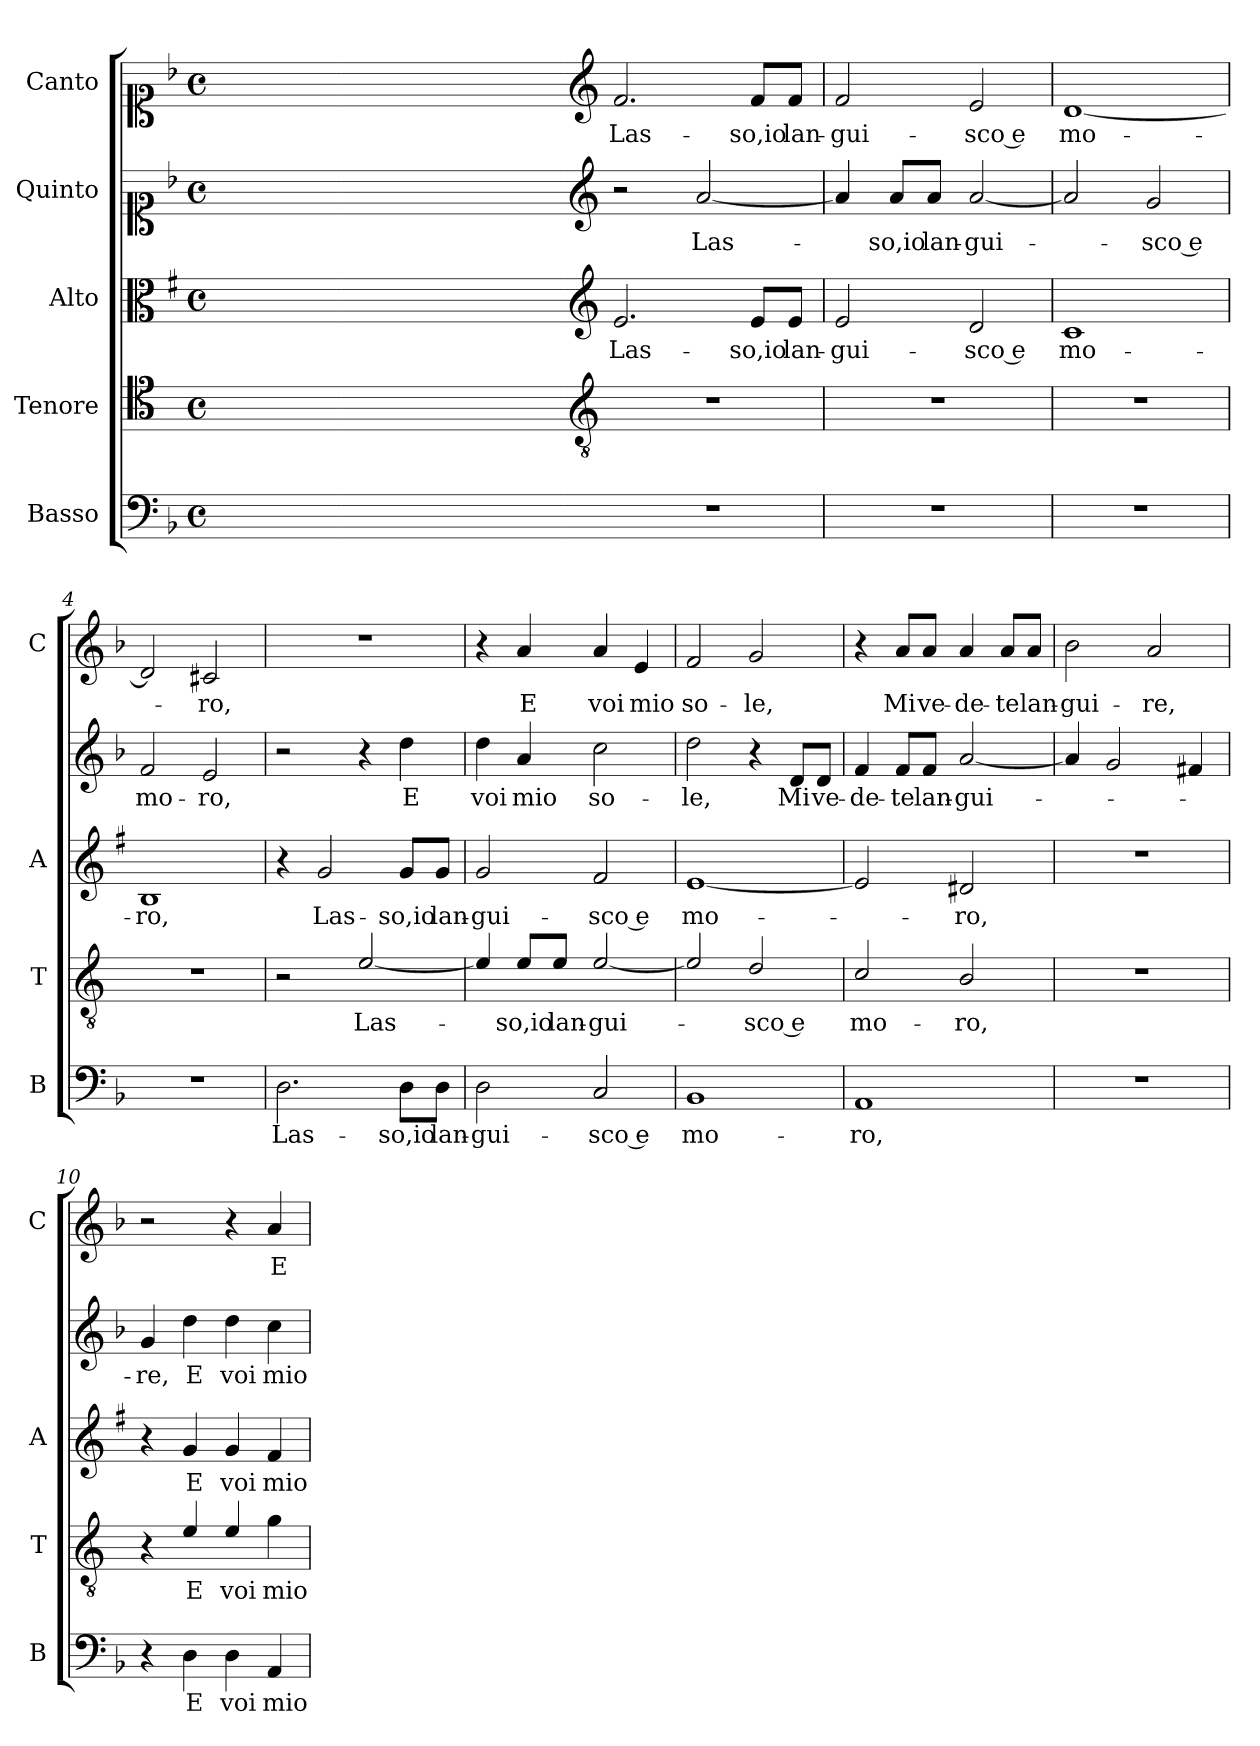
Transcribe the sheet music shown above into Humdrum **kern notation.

**kern	**text	**kern	**text	**kern	**text	**kern	**text	**kern	**text
*part5	*part5	*part4	*part4	*part3	*part3	*part2	*part2	*part1	*part1
*staff5	*staff5	*staff4	*staff4	*staff3	*staff3	*staff2	*staff2	*staff1	*staff1
*I"Basso	*	*I"Tenore	*	*I"Alto	*	*I"Quinto	*	*I"Canto	*
*I'B	*	*I'T	*	*I'A	*	*	*	*I'C	*
*clefF4	*	*clefC4	*	*clefC3	*	*clefC1	*	*clefC1	*
*	*	*ITrd4c7	*	*ITrd1c2	*	*	*	*	*
*k[b-]	*	*k[b-]	*	*k[b-]	*	*k[b-]	*	*k[b-]	*
*F:	*	*F:	*	*F:	*	*F:	*	*F:	*
*M4/4	*	*M4/4	*	*M4/4	*	*M4/4	*	*M4/4	*
*met(c)	*	*met(c)	*	*met(c)	*	*met(c)	*	*met(c)	*
=	=	=	=	=	=	=	=	=	=
1ryy	.	1ryy	.	1ryy	.	1ryy	.	1ryy	.
=1X-	=1X-	=1X-	=1X-	=1X-	=1X-	=1X-	=1X-	=1X-	=1X-
4ryy	.	4ryy	.	4ryy	.	4ryy	.	4ryy	.
4ryy	.	4ryy	.	4ryy	.	4ryy	.	4ryy	.
4ryy	.	4ryy	.	4ryy	.	4ryy	.	4ryy	.
4ryy	.	4ryy	.	4ryy	.	4ryy	.	4ryy	.
=1-	=1-	=1-	=1-	=1-	=1-	=1-	=1-	=1-	=1-
*	*	*clefGv2	*	*clefG2	*	*clefG2	*	*clefG2	*
!	!	!	!	!	!LO:LY:b	!	!	!	!LO:LY:b
1r	.	1r	.	2.d/	Las-	2r	.	2.f/	Las-
!	!	!	!	!	!	!	!LO:LY:b	!	!
.	.	.	.	.	.	[2a/	Las-	.	.
!	!	!	!	!	!LO:LY:b	!	!	!	!LO:LY:b
.	.	.	.	8d/L	-so,io	.	.	8f/L	-so,io
!	!	!	!	!	!LO:LY:b	!	!	!	!LO:LY:b
.	.	.	.	8d/J	lan-	.	.	8f/J	lan-
=2	=2	=2	=2	=2	=2	=2	=2	=2	=2
!	!	!	!	!	!LO:LY:b	!	!	!	!LO:LY:b
1r	.	1r	.	2d/	-gui-	4a/]	.	2f/	-gui-
!	!	!	!	!	!	!	!LO:LY:b	!	!
.	.	.	.	.	.	8a/L	-so,io	.	.
!	!	!	!	!	!	!	!LO:LY:b	!	!
.	.	.	.	.	.	8a/J	lan-	.	.
!	!	!	!	!	!LO:LY:b	!	!LO:LY:b	!	!LO:LY:b
.	.	.	.	2c/	-sco e	[2a/	-gui-	2e/	-sco e
=3	=3	=3	=3	=3	=3	=3	=3	=3	=3
!	!	!	!	!	!LO:LY:b	!	!	!	!LO:LY:b
1r	.	1r	.	1B-	mo-	2a/]	.	[1d	mo-
!	!	!	!	!	!	!	!LO:LY:b	!	!
.	.	.	.	.	.	2g/	-sco e	.	.
=4	=4	=4	=4	=4	=4	=4	=4	=4	=4
!	!	!	!	!	!LO:LY:b	!	!LO:LY:b	!	!
1r	.	1r	.	1A	-ro,	2f/	mo-	2d/]	.
!	!	!	!	!	!	!	!LO:LY:b	!	!LO:LY:b
.	.	.	.	.	.	2e/	-ro,	2c#X/	-ro,
=5	=5	=5	=5	=5	=5	=5	=5	=5	=5
!	!LO:LY:b	!	!	!	!	!	!	!	!
2.D\	Las-	2r	.	4r	.	2r	.	1r	.
!	!	!	!	!	!LO:LY:b	!	!	!	!
.	.	.	.	2f/	Las-	.	.	.	.
!	!	!	!LO:LY:b	!	!	!	!	!	!
.	.	[2A/	Las-	.	.	4r	.	.	.
!	!LO:LY:b	!	!	!	!LO:LY:b	!	!LO:LY:b	!	!
8D\L	-so,io	.	.	8f/L	-so,io	4dd\	E	.	.
!	!LO:LY:b	!	!	!	!LO:LY:b	!	!	!	!
8D\J	lan-	.	.	8f/J	lan-	.	.	.	.
!!LO:LB:g=z
=6	=6	=6	=6	=6	=6	=6	=6	=6	=6
!	!LO:LY:b	!	!	!	!LO:LY:b	!	!LO:LY:b	!	!
2D\	-gui-	4A/]	.	2f/	-gui-	4dd\	voi	4r	.
!	!	!	!LO:LY:b	!	!	!	!LO:LY:b	!	!LO:LY:b
.	.	8A/L	-so,io	.	.	4a/	mio	4a/	E
!	!	!	!LO:LY:b	!	!	!	!	!	!
.	.	8A/J	lan-	.	.	.	.	.	.
!	!LO:LY:b	!	!LO:LY:b	!	!LO:LY:b	!	!LO:LY:b	!	!LO:LY:b
2C/	-sco e	[2A/	-gui-	2e/	-sco e	2cc\	so-	4a/	voi
!	!	!	!	!	!	!	!	!	!LO:LY:b
.	.	.	.	.	.	.	.	4e/	mio
=7	=7	=7	=7	=7	=7	=7	=7	=7	=7
!	!LO:LY:b	!	!	!	!LO:LY:b	!	!LO:LY:b	!	!LO:LY:b
1BB-	mo-	2A/]	.	[1d	mo-	2dd\	-le,	2f/	so-
!	!	!	!LO:LY:b	!	!	!	!	!	!LO:LY:b
.	.	2G/	-sco e	.	.	4r	.	2g/	-le,
!	!	!	!	!	!	!	!LO:LY:b	!	!
.	.	.	.	.	.	8d/L	Mi	.	.
!	!	!	!	!	!	!	!LO:LY:b	!	!
.	.	.	.	.	.	8d/J	ve-	.	.
=8	=8	=8	=8	=8	=8	=8	=8	=8	=8
!	!LO:LY:b	!	!LO:LY:b	!	!	!	!LO:LY:b	!	!
1AA	-ro,	2F/	mo-	2d/]	.	4f/	-de-	4r	.
!	!	!	!	!	!	!	!LO:LY:b	!	!LO:LY:b
.	.	.	.	.	.	8f/L	-te	8a/L	Mi
!	!	!	!	!	!	!	!LO:LY:b	!	!LO:LY:b
.	.	.	.	.	.	8f/J	lan-	8a/J	ve-
!	!	!	!LO:LY:b	!	!LO:LY:b	!	!LO:LY:b	!	!LO:LY:b
.	.	2E/	-ro,	2c#X/	-ro,	[2a/	-gui-	4a/	-de-
!	!	!	!	!	!	!	!	!	!LO:LY:b
.	.	.	.	.	.	.	.	8a/L	-te
!	!	!	!	!	!	!	!	!	!LO:LY:b
.	.	.	.	.	.	.	.	8a/J	lan-
=9	=9	=9	=9	=9	=9	=9	=9	=9	=9
!	!	!	!	!	!	!	!	!	!LO:LY:b
1r	.	1r	.	1r	.	4a/]	.	2b-\	-gui-
.	.	.	.	.	.	2g/	.	.	.
!	!	!	!	!	!	!	!	!	!LO:LY:b
.	.	.	.	.	.	.	.	2a/	-re,
.	.	.	.	.	.	4f#X/	.	.	.
=10	=10	=10	=10	=10	=10	=10	=10	=10	=10
!	!	!	!	!	!	!	!LO:LY:b	!	!
4r	.	4r	.	4r	.	4g/	-re,	2r	.
!	!LO:LY:b	!	!LO:LY:b	!	!LO:LY:b	!	!LO:LY:b	!	!
4D\	E	4A/	E	4f/	E	4dd\	E	.	.
!	!LO:LY:b	!	!LO:LY:b	!	!LO:LY:b	!	!LO:LY:b	!	!
4D\	voi	4A/	voi	4f/	voi	4dd\	voi	4r	.
!	!LO:LY:b	!	!LO:LY:b	!	!LO:LY:b	!	!LO:LY:b	!	!LO:LY:b
4AA/	mio	4c\	mio	4e/	mio	4cc\	mio	4a/	E
=	=	=	=	=	=	=	=	=	=
*-	*-	*-	*-	*-	*-	*-	*-	*-	*-
